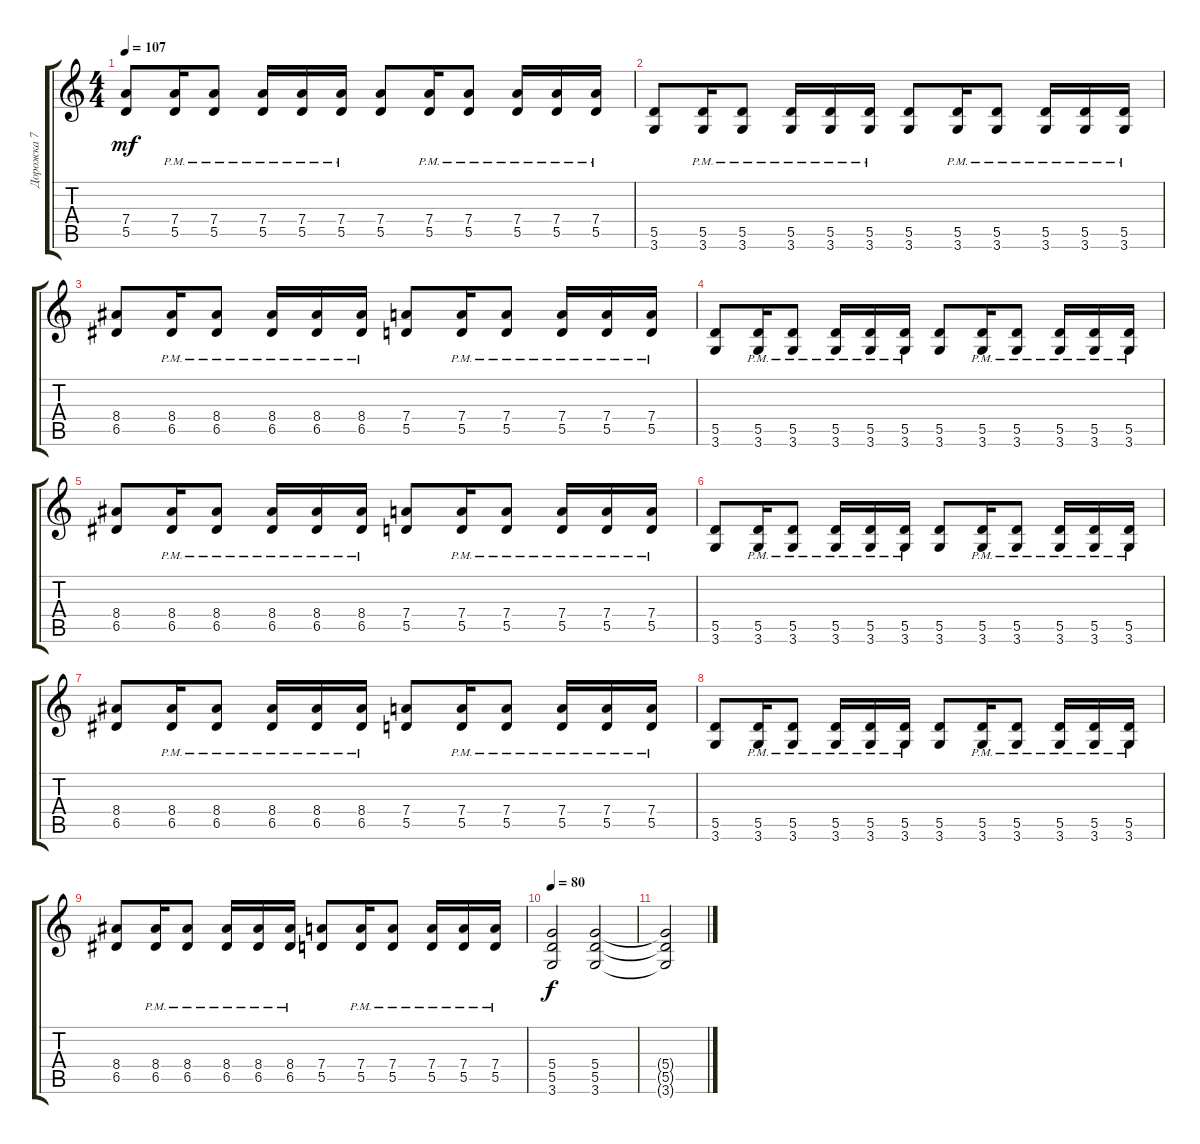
\track ("Дорожка 7" "Дорожка 7") {instrument distortionguitar}
\staff {score tabs}
\tuning (E4 B3 G3 D3 A2 E2) {hide}
\ts (4 4)
\tempo 107
\clef g2
\ks c
(7.4 5.5).8{dy mf} (7.4{pm} 5.5{pm}).16 (7.4{pm} 5.5{pm}).8 (7.4{pm} 5.5{pm}).16 (7.4{pm} 5.5{pm}).16 (7.4{pm} 5.5{pm}).16 (7.4 5.5).8 (7.4{pm} 5.5{pm}).16 (7.4{pm} 5.5{pm}).8 (7.4{pm} 5.5{pm}).16 (7.4{pm} 5.5{pm}).16 (7.4{pm} 5.5{pm}).16 |
(5.5 3.6).8 (5.5{pm} 3.6{pm}).16 (5.5{pm} 3.6{pm}).8 (5.5{pm} 3.6{pm}).16 (5.5{pm} 3.6{pm}).16 (5.5{pm} 3.6{pm}).16 (5.5 3.6).8 (5.5{pm} 3.6{pm}).16 (5.5{pm} 3.6{pm}).8 (5.5{pm} 3.6{pm}).16 (5.5{pm} 3.6{pm}).16 (5.5{pm} 3.6{pm}).16 |
(8.4 6.5).8 (8.4{pm} 6.5{pm}).16 (8.4{pm} 6.5{pm}).8 (8.4{pm} 6.5{pm}).16 (8.4{pm} 6.5{pm}).16 (8.4{pm} 6.5{pm}).16 (7.4 5.5).8 (7.4{pm} 5.5{pm}).16 (7.4{pm} 5.5{pm}).8 (7.4{pm} 5.5{pm}).16 (7.4{pm} 5.5{pm}).16 (7.4{pm} 5.5{pm}).16 |
(5.5 3.6).8 (5.5{pm} 3.6{pm}).16 (5.5{pm} 3.6{pm}).8 (5.5{pm} 3.6{pm}).16 (5.5{pm} 3.6{pm}).16 (5.5{pm} 3.6{pm}).16 (5.5 3.6).8 (5.5{pm} 3.6{pm}).16 (5.5{pm} 3.6{pm}).8 (5.5{pm} 3.6{pm}).16 (5.5{pm} 3.6{pm}).16 (5.5{pm} 3.6{pm}).16 |
(8.4 6.5).8 (8.4{pm} 6.5{pm}).16 (8.4{pm} 6.5{pm}).8 (8.4{pm} 6.5{pm}).16 (8.4{pm} 6.5{pm}).16 (8.4{pm} 6.5{pm}).16 (7.4 5.5).8 (7.4{pm} 5.5{pm}).16 (7.4{pm} 5.5{pm}).8 (7.4{pm} 5.5{pm}).16 (7.4{pm} 5.5{pm}).16 (7.4{pm} 5.5{pm}).16 |
(5.5 3.6).8 (5.5{pm} 3.6{pm}).16 (5.5{pm} 3.6{pm}).8 (5.5{pm} 3.6{pm}).16 (5.5{pm} 3.6{pm}).16 (5.5{pm} 3.6{pm}).16 (5.5 3.6).8 (5.5{pm} 3.6{pm}).16 (5.5{pm} 3.6{pm}).8 (5.5{pm} 3.6{pm}).16 (5.5{pm} 3.6{pm}).16 (5.5{pm} 3.6{pm}).16 |
(8.4 6.5).8 (8.4{pm} 6.5{pm}).16 (8.4{pm} 6.5{pm}).8 (8.4{pm} 6.5{pm}).16 (8.4{pm} 6.5{pm}).16 (8.4{pm} 6.5{pm}).16 (7.4 5.5).8 (7.4{pm} 5.5{pm}).16 (7.4{pm} 5.5{pm}).8 (7.4{pm} 5.5{pm}).16 (7.4{pm} 5.5{pm}).16 (7.4{pm} 5.5{pm}).16 |
(5.5 3.6).8 (5.5{pm} 3.6{pm}).16 (5.5{pm} 3.6{pm}).8 (5.5{pm} 3.6{pm}).16 (5.5{pm} 3.6{pm}).16 (5.5{pm} 3.6{pm}).16 (5.5 3.6).8 (5.5{pm} 3.6{pm}).16 (5.5{pm} 3.6{pm}).8 (5.5{pm} 3.6{pm}).16 (5.5{pm} 3.6{pm}).16 (5.5{pm} 3.6{pm}).16 |
(8.4 6.5).8 (8.4{pm} 6.5{pm}).16 (8.4{pm} 6.5{pm}).8 (8.4{pm} 6.5{pm}).16 (8.4{pm} 6.5{pm}).16 (8.4{pm} 6.5{pm}).16 (7.4 5.5).8 (7.4{pm} 5.5{pm}).16 (7.4{pm} 5.5{pm}).8 (7.4{pm} 5.5{pm}).16 (7.4{pm} 5.5{pm}).16 (7.4{pm} 5.5{pm}).16 |
\tempo 95
\tempo 80
(5.4 5.5 3.6).2{dy f} (5.4 5.5 3.6).2 |
(5.4{t} 5.5{t} 3.6{t}).2
